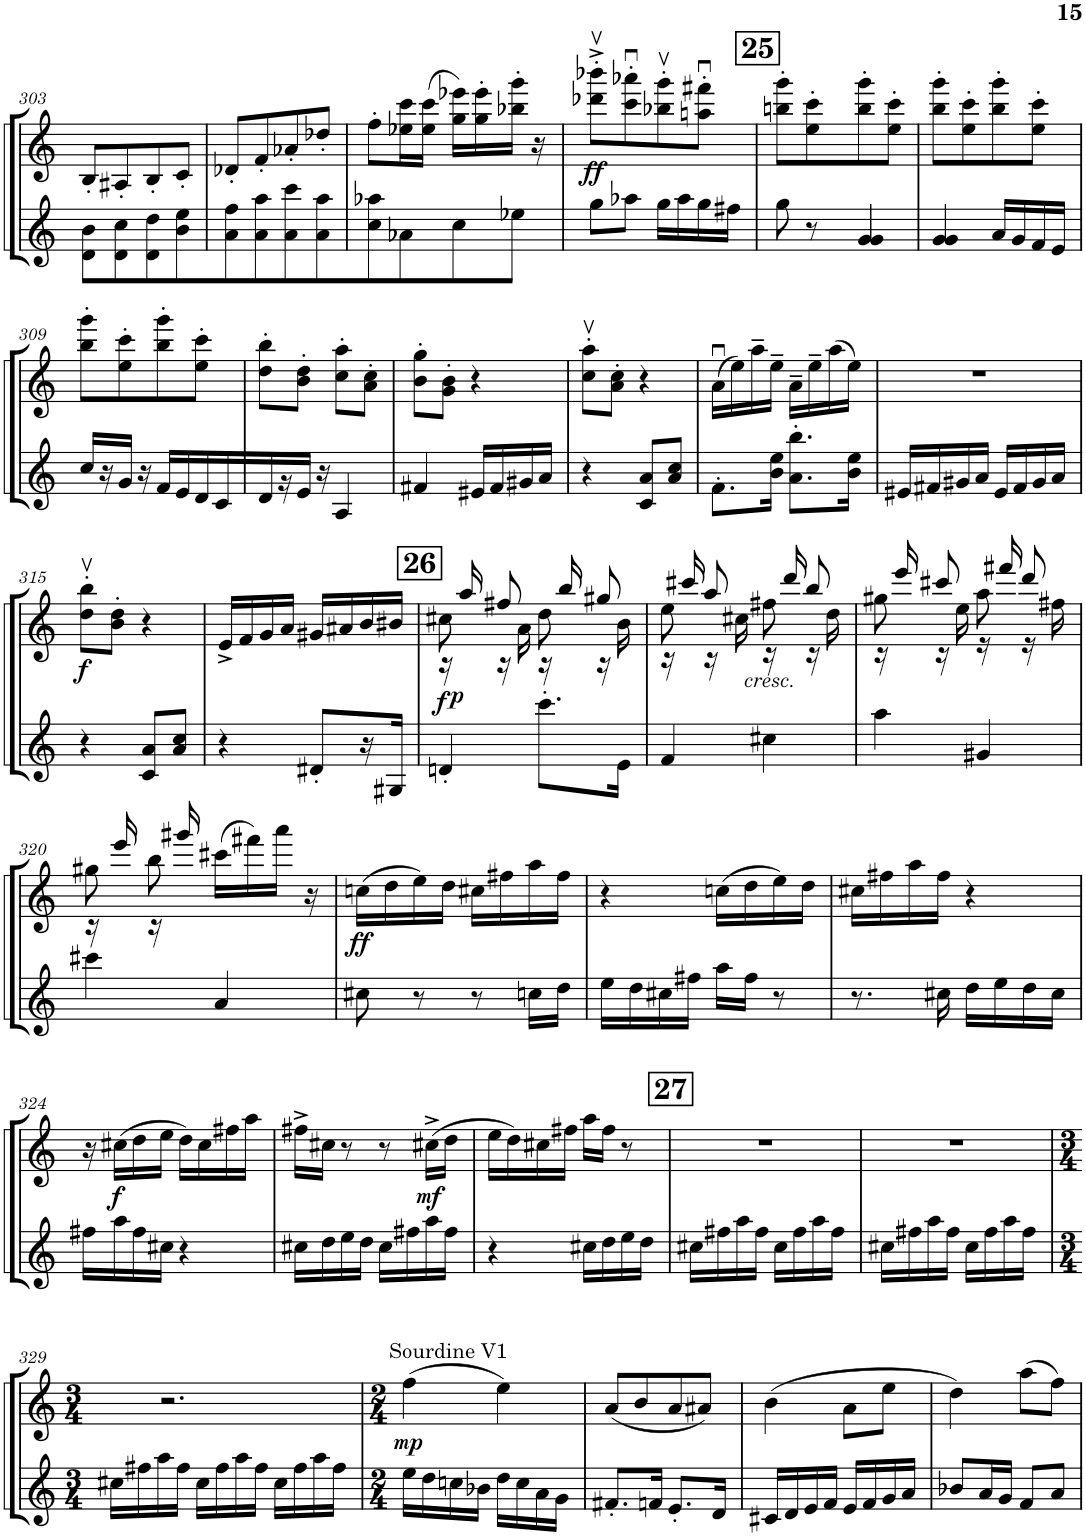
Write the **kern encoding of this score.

**kern	**kern	**dynam
*part2	*part1	*part1
*staff2	*staff1	*staff1
*I"Violon 2	*I"Violon 1	*
*I'Vln	*I'Vln	*
!!LO:PB:g=z
*clefG2	*clefG2	*
*k[]	*k[]	*
*M2/4	*M2/4	*
=303	=303	=303
8d\ 8b\L	8B'/L	.
8d\ 8cc\	8A#X'/	.
8d\ 8dd\	8B'/	.
8b\ 8ee\	8c'/J	.
=304	=304	=304
8a\ 8ff\	8d-X'/L	.
8a\ 8aa\	8f'/	.
8a\ 8ccc\	8a-X'/	.
8a\ 8aa\	8dd-X'/J	.
=305	=305	=305
8cc\ 8aa-X\	8ff'\L	.
8a-X\	16ee-X\ 16ccc\L	.
.	(16ee-\ 16ccc\JJ	.
8cc\	16gg\ 16eee-X\LL)	.
.	16gg\' 16eee-\'	.
8ee-X\J	16bb-X\' 16ggg\'JJ	.
.	16r	.
=306	=306	=306
!	!	!LO:DY:b
8gg\L	8ddd-X\v'^ 8bbb-X\v'^L	ff
8aa-X\J	8ccc\u' 8aaa-X\u'	.
16gg\LL	8bb-X\v' 8ggg\v'	.
16aa-\	.	.
16gg\	8aan\u' 8fff#X\u'J	.
16ff#X\JJ	.	.
!!LO:REH:place=s1:a:B:cj:fs=14:t=25
=307	=307	=307
*^	*	*
8gg\	4ryy	8bbn\' 8ggg\'L	.
8r	.	8ee\' 8ccc\'	.
4g/	4g/	8bb\' 8ggg\'	.
.	.	8ee\' 8ccc\'J	.
=308	=308	=308	=308
4g/	4g/	8bb\' 8ggg\'L	.
.	.	8ee\' 8ccc\'	.
16a/LL	4ryy	8bb\' 8ggg\'	.
16g/	.	.	.
16f/	.	8ee\' 8ccc\'J	.
16e/JJ	.	.	.
*v	*v	*	*
!!LO:LB:g=z
=309	=309	=309
16cc/LL	8bb\' 8ggg\'L	.
16r	.	.
16g/JJ	8ee\' 8ccc\'	.
16r	.	.
16f/LL	8bb\' 8ggg\'	.
16e/	.	.
16d/	8ee\' 8ccc\'J	.
16c/	.	.
=310	=310	=310
16d/	8dd\' 8bb\'L	.
16r	.	.
16e/JJ	8b\' 8dd\'J	.
16r	.	.
4A/	8cc\' 8aa\'L	.
.	8a\' 8cc\'J	.
=311	=311	=311
4f#X/	8b\' 8gg\'L	.
.	8g\' 8b\'J	.
16e#X/LL	4r	.
16f#/	.	.
16g#X/	.	.
16a/JJ	.	.
=312	=312	=312
4r	8cc\v' 8aa\v'L	.
.	8a\' 8cc\'J	.
8c/ 8a/L	4r	.
8a/ 8cc/J	.	.
=313	=313	=313
8.f'\L	(16au\LL	.
.	16ee\)	.
.	16aa~\	.
16b\ 16ee\Jk	16ee~\JJ	.
8.a\' 8.bb\'L	16a~\LL	.
.	16ee~\	.
.	(16aa\	.
16b\ 16ee\Jk	16ee\JJ)	.
=314	=314	=314
16e#X/LL	2r	.
16f#X/	.	.
16g#X/	.	.
16a/JJ	.	.
16e#/LL	.	.
16f#/	.	.
16g#/	.	.
16a/JJ	.	.
!!LO:LB:g=z
=315	=315	=315
!	!	!LO:DY:b
4r	8dd\v' 8bb\v'L	f
.	8b\' 8dd\'J	.
8c/ 8a/L	4r	.
8a/ 8cc/J	.	.
=316	=316	=316
4r	16e^/LL	.
.	16f/	.
.	16g/	.
.	16a/JJ	.
8d#X'/L	16g#X/LL	.
.	16a#X/	.
16r	16b/	.
16G#X/JL	16b#X/JJ	.
!!LO:REH:place=s1:a:B:cj:fs=14:t=26
=317	=317	=317
*	*^	*
!	!	!	!LO:DY:b
4dn'/	8cc#X\	16r	f
!	!	!	!LO:DY:b
.	.	16aa/	p
.	8ff#X/	16r	.
.	.	16a\	.
8.ccc'\L	8dd\	16r	.
.	.	16bb/	.
.	8gg#X/	16r	.
16e\Jk	.	16b\	.
=318	=318	=318	=318
4f/	8ee\	16r	.
.	.	16ccc#X/	.
.	8aa/	16r	.
!	!	!LO:TX:b:i:t=cresc.	!
.	.	16cc#X\	.
4cc#X\	8ff#X\	16r	.
.	.	16ddd/	.
.	8bb/	16r	.
.	.	16dd\	.
=319	=319	=319	=319
4aa\	8gg#X\	16r	.
.	.	16eee/	.
.	8ccc#X/	16r	.
.	.	16ee\	.
4g#X/	8aa\	16r	.
.	.	16fff#X/	.
.	8ddd/	16r	.
.	.	16ff#X\	.
!!LO:LB:g=z	!!
=320	=320	=320	=320
4ccc#X\	8gg#X\	16r	.
.	.	16eee/	.
.	8bb\	16r	.
.	.	16ggg#X/	.
4a/	(16ccc#X\LL	4ryy	.
.	16fff#X\)	.	.
.	16aaa\JJ	.	.
.	16r	.	.
*	*v	*v	*
=321	=321	=321
!	!	!LO:DY:b
8cc#X\	(16ccn\LL	ff
.	16dd\	.
8r	16ee\)	.
.	16dd\JJ	.
8r	16cc#X\LL	.
.	16ff#X\	.
16ccn\LL	16aa\	.
16dd\JJ	16ff#\JJ	.
=322	=322	=322
16ee\LL	4r	.
16dd\	.	.
16cc#X\	.	.
16ff#X\JJ	.	.
16aa\LL	(16ccn\LL	.
16ff#\JJ	16dd\	.
8r	16ee\)	.
.	16dd\JJ	.
=323	=323	=323
8.r	16cc#X\LL	.
.	16ff#X\	.
.	16aa\	.
16cc#X\	16ff#\JJ	.
16dd\LL	4r	.
16ee\	.	.
16dd\	.	.
16cc#\JJ	.	.
!!LO:LB:g=z
=324	=324	=324
16ff#X\LL	16r	.
!	!	!LO:DY:b
16aa\	(16cc#X\LL	f
16ff#\	16dd\	.
16cc#X\JJ	16ee\JJ	.
4r	16dd\LL)	.
.	16cc#\	.
.	16ff#X\	.
.	16aa\JJ	.
=325	=325	=325
16cc#X\LL	16ff#X^\LL	.
16dd\	16cc#X\JJ	.
16ee\	8r	.
16dd\JJ	.	.
16cc#\LL	8r	.
16ff#X\	.	.
!	!	!LO:DY:b
16aa\	(16cc#X^\LL	mf
16ff#\JJ	16dd\JJ	.
=326	=326	=326
4r	16ee\LL	.
.	16dd\)	.
.	16cc#X\	.
.	16ff#X\JJ	.
16cc#X\LL	16aa\LL	.
16dd\	16ff#\JJ	.
16ee\	8r	.
16dd\JJ	.	.
!!LO:REH:place=s1:a:B:cj:fs=14:t=27
=327	=327	=327
16cc#X\LL	2r	.
16ff#X\	.	.
16aa\	.	.
16ff#\JJ	.	.
16cc#\LL	.	.
16ff#\	.	.
16aa\	.	.
16ff#\JJ	.	.
=328	=328	=328
16cc#X\LL	2r	.
16ff#X\	.	.
16aa\	.	.
16ff#\JJ	.	.
16cc#\LL	.	.
16ff#\	.	.
16aa\	.	.
16ff#\JJ	.	.
!!LO:LB:g=z
=329	=329	=329
*M3/4	*M3/4	*
16cc#X\LL	2.r	.
16ff#X\	.	.
16aa\	.	.
16ff#\JJ	.	.
16cc#\LL	.	.
16ff#\	.	.
16aa\	.	.
16ff#\JJ	.	.
16cc#\LL	.	.
16ff#\	.	.
16aa\	.	.
16ff#\JJ	.	.
=330	=330	=330
*M2/4	*M2/4	*
!	!LO:TX:a:t=Sourdine V1	!
!	!	!LO:DY:b
16ee\LL	(4ff\	mp
16dd\	.	.
16ccn\	.	.
16b-X\JJ	.	.
16dd\LL	4ee\)	.
16cc\	.	.
16a\	.	.
16g\JJ	.	.
=331	=331	=331
8.f#X'/L	(8a/L	.
.	8b/	.
16fn/Jk	.	.
8.e'/L	8a/	.
.	8a#X/J)	.
16d/Jk	.	.
=332	=332	=332
16c#X/LL	(4b\	.
16d/	.	.
16e/	.	.
16f/JJ	.	.
16e/LL	8a\L	.
16f/	.	.
16g/	8ee\J	.
16a/JJ	.	.
=333	=333	=333
8b-X/L	4dd\)	.
16a/L	.	.
16g/JJ	.	.
8f/L	(8aa\L	.
8a/J	8ff\J)	.
=	=	=
*-	*-	*-
